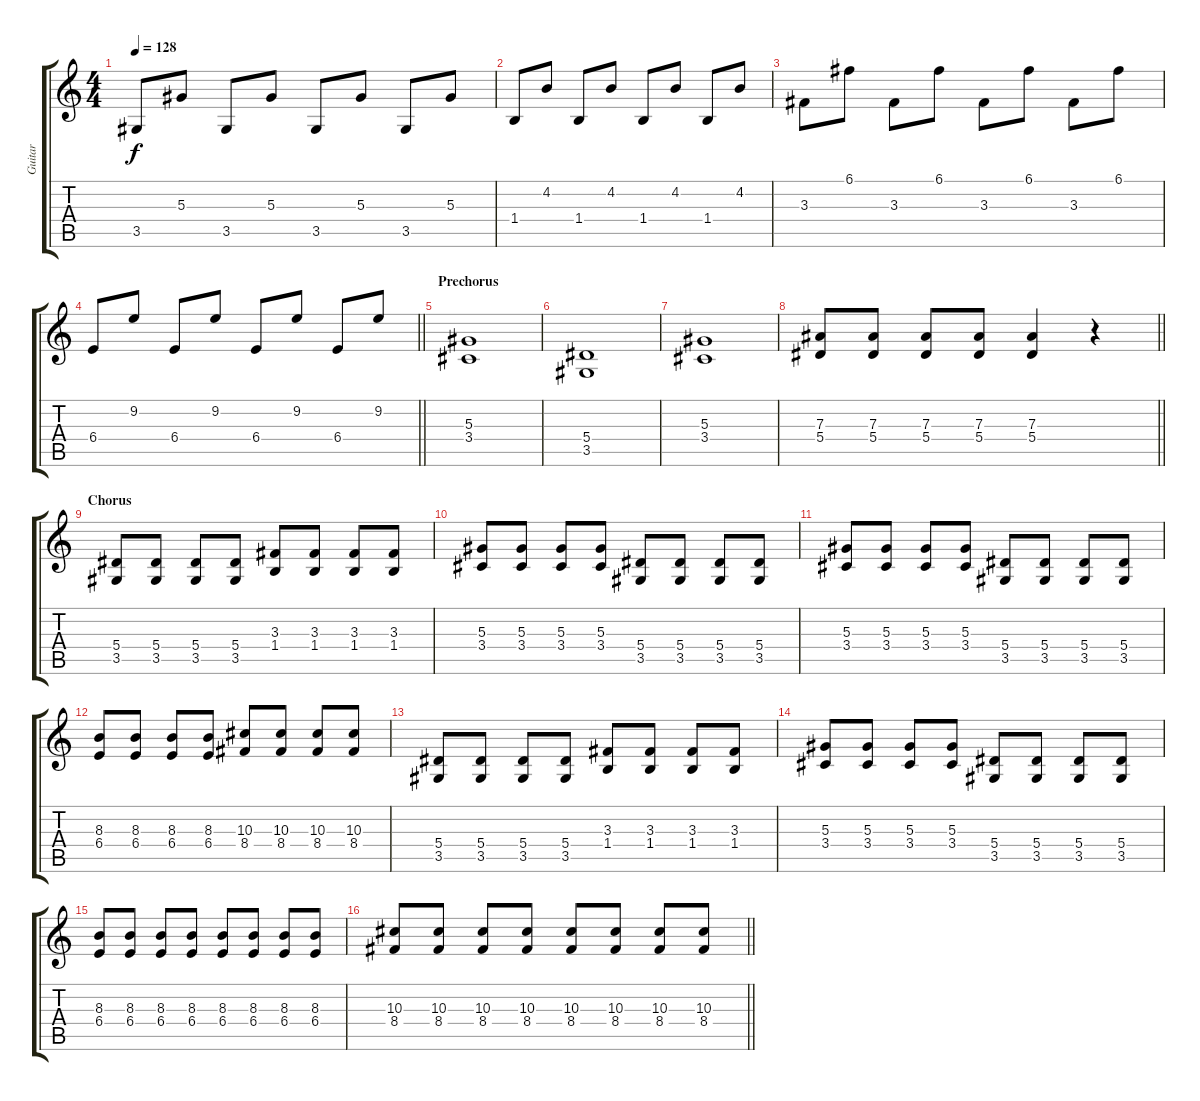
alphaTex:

\track ("Guitar" "Guitar") {instrument distortionguitar}
\staff {score tabs}
\tuning (C4 G3 Eb3 Bb2 F2 C2) {hide}
\ts (4 4)
\tempo 128
\clef g2
\ks c
3.5.8{dy f} 5.3.8 3.5.8 5.3.8 3.5.8 5.3.8 3.5.8 5.3.8 |
1.4.8 4.2.8 1.4.8 4.2.8 1.4.8 4.2.8 1.4.8 4.2.8 |
3.3.8 6.1.8 3.3.8 6.1.8 3.3.8 6.1.8 3.3.8 6.1.8 |
\barLineRight lightlight
6.4.8 9.2.8 6.4.8 9.2.8 6.4.8 9.2.8 6.4.8 9.2.8 |
\section ("" "Prechorus")
(5.3 3.4).1 |
(5.4 3.5).1 |
(5.3 3.4).1 |
\barLineRight lightlight
(7.3 5.4).8 (7.3 5.4).8 (7.3 5.4).8 (7.3 5.4).8 (7.3 5.4).4 r.4 |
\section ("" "Chorus")
(5.4 3.5).8 (5.4 3.5).8 (5.4 3.5).8 (5.4 3.5).8 (3.3 1.4).8 (3.3 1.4).8 (3.3 1.4).8 (3.3 1.4).8 |
(5.3 3.4).8 (5.3 3.4).8 (5.3 3.4).8 (5.3 3.4).8 (5.4 3.5).8 (5.4 3.5).8 (5.4 3.5).8 (5.4 3.5).8 |
(5.3 3.4).8 (5.3 3.4).8 (5.3 3.4).8 (5.3 3.4).8 (5.4 3.5).8 (5.4 3.5).8 (5.4 3.5).8 (5.4 3.5).8 |
(8.3 6.4).8 (8.3 6.4).8 (8.3 6.4).8 (8.3 6.4).8 (10.3 8.4).8 (10.3 8.4).8 (10.3 8.4).8 (10.3 8.4).8 |
(5.4 3.5).8 (5.4 3.5).8 (5.4 3.5).8 (5.4 3.5).8 (3.3 1.4).8 (3.3 1.4).8 (3.3 1.4).8 (3.3 1.4).8 |
(5.3 3.4).8 (5.3 3.4).8 (5.3 3.4).8 (5.3 3.4).8 (5.4 3.5).8 (5.4 3.5).8 (5.4 3.5).8 (5.4 3.5).8 |
(8.3 6.4).8 (8.3 6.4).8 (8.3 6.4).8 (8.3 6.4).8 (8.3 6.4).8 (8.3 6.4).8 (8.3 6.4).8 (8.3 6.4).8 |
\barLineRight lightlight
(10.3 8.4).8 (10.3 8.4).8 (10.3 8.4).8 (10.3 8.4).8 (10.3 8.4).8 (10.3 8.4).8 (10.3 8.4).8 (10.3 8.4).8
